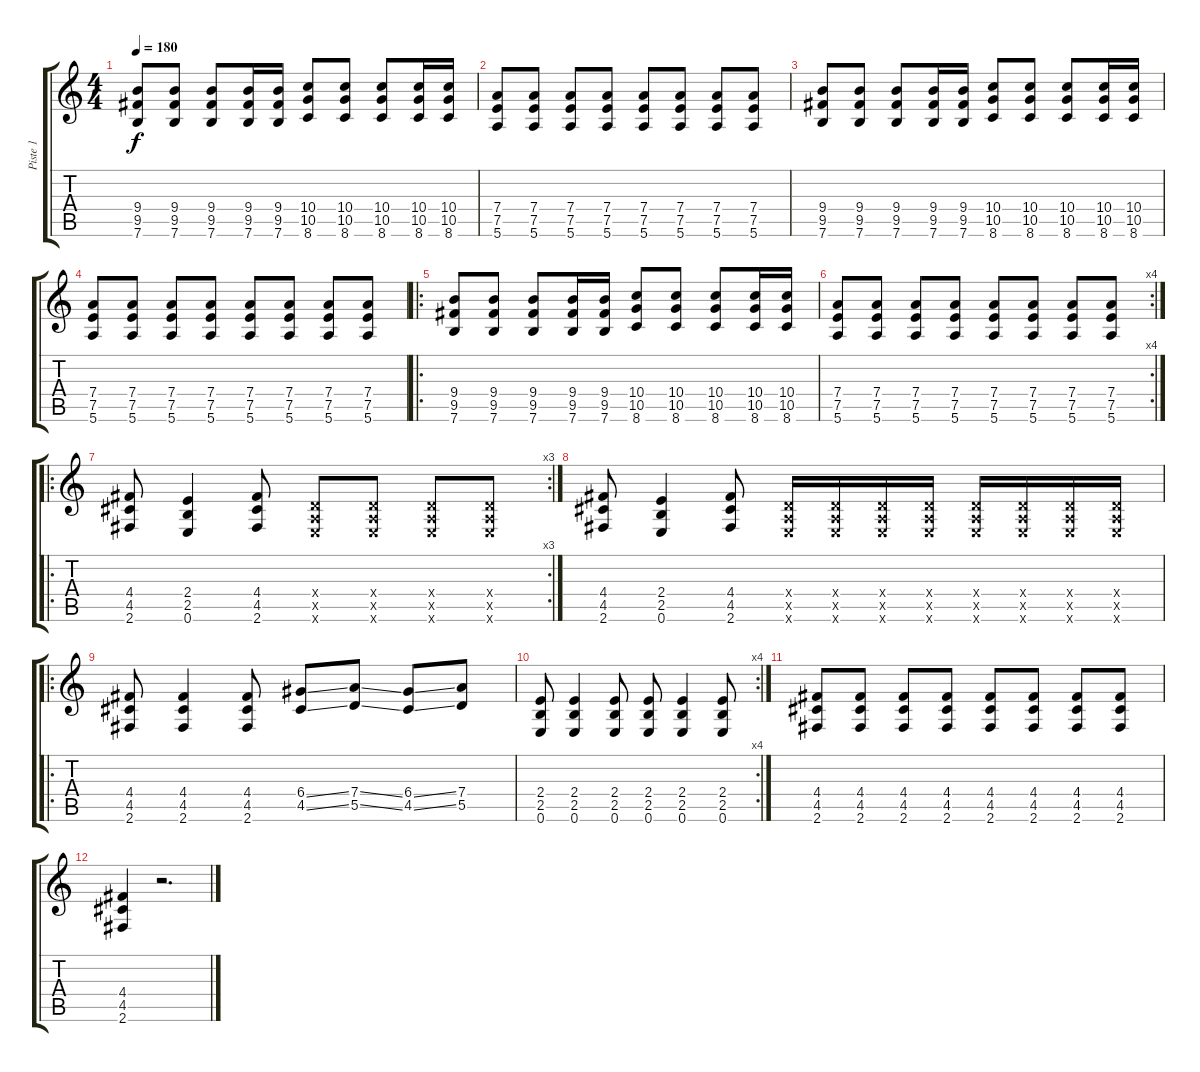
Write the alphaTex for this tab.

\track ("Piste 1" "Piste 1") {instrument distortionguitar}
\staff {score tabs}
\tuning (E4 B3 G3 D3 A2 E2) {hide}
\ts (4 4)
\tempo 180
\clef g2
\ks c
(9.4 9.5 7.6).8{dy f} (9.4 9.5 7.6).8 (9.4 9.5 7.6).8 (9.4 9.5 7.6).16 (9.4 9.5 7.6).16 (10.4 10.5 8.6).8 (10.4 10.5 8.6).8 (10.4 10.5 8.6).8 (10.4 10.5 8.6).16 (10.4 10.5 8.6).16 |
(7.4 7.5 5.6).8 (7.4 7.5 5.6).8 (7.4 7.5 5.6).8 (7.4 7.5 5.6).8 (7.4 7.5 5.6).8 (7.4 7.5 5.6).8 (7.4 7.5 5.6).8 (7.4 7.5 5.6).8 |
(9.4 9.5 7.6).8 (9.4 9.5 7.6).8 (9.4 9.5 7.6).8 (9.4 9.5 7.6).16 (9.4 9.5 7.6).16 (10.4 10.5 8.6).8 (10.4 10.5 8.6).8 (10.4 10.5 8.6).8 (10.4 10.5 8.6).16 (10.4 10.5 8.6).16 |
(7.4 7.5 5.6).8 (7.4 7.5 5.6).8 (7.4 7.5 5.6).8 (7.4 7.5 5.6).8 (7.4 7.5 5.6).8 (7.4 7.5 5.6).8 (7.4 7.5 5.6).8 (7.4 7.5 5.6).8 |
\ro
(9.4 9.5 7.6).8 (9.4 9.5 7.6).8 (9.4 9.5 7.6).8 (9.4 9.5 7.6).16 (9.4 9.5 7.6).16 (10.4 10.5 8.6).8 (10.4 10.5 8.6).8 (10.4 10.5 8.6).8 (10.4 10.5 8.6).16 (10.4 10.5 8.6).16 |
\rc 4
(7.4 7.5 5.6).8 (7.4 7.5 5.6).8 (7.4 7.5 5.6).8 (7.4 7.5 5.6).8 (7.4 7.5 5.6).8 (7.4 7.5 5.6).8 (7.4 7.5 5.6).8 (7.4 7.5 5.6).8 |
\ro
\rc 3
(4.4 4.5 2.6).8 (2.4 2.5 0.6).4 (4.4 4.5 2.6).8 (0.4{x} 0.5{x} 0.6{x}).8 (0.4{x} 0.5{x} 0.6{x}).8 (0.4{x} 0.5{x} 0.6{x}).8 (0.4{x} 0.5{x} 0.6{x}).8 |
(4.4 4.5 2.6).8 (2.4 2.5 0.6).4 (4.4 4.5 2.6).8 (0.4{x} 0.5{x} 0.6{x}).16 (0.4{x} 0.5{x} 0.6{x}).16 (0.4{x} 0.5{x} 0.6{x}).16 (0.4{x} 0.5{x} 0.6{x}).16 (0.4{x} 0.5{x} 0.6{x}).16 (0.4{x} 0.5{x} 0.6{x}).16 (0.4{x} 0.5{x} 0.6{x}).16 (0.4{x} 0.5{x} 0.6{x}).16 |
\ro
(4.4 4.5 2.6).8 (4.4 4.5 2.6).4 (4.4 4.5 2.6).8 (6.4{ss} 4.5{ss}).8 (7.4{ss} 5.5{ss}).8 (6.4{ss} 4.5{ss}).8 (7.4 5.5).8 |
\rc 4
(2.4 2.5 0.6).8 (2.4 2.5 0.6).4 (2.4 2.5 0.6).8 (2.4 2.5 0.6).8 (2.4 2.5 0.6).4 (2.4 2.5 0.6).8 |
(4.4 4.5 2.6).8{instrument electricguitarmuted} (4.4 4.5 2.6).8 (4.4 4.5 2.6).8 (4.4 4.5 2.6).8 (4.4 4.5 2.6).8 (4.4 4.5 2.6).8 (4.4 4.5 2.6).8 (4.4 4.5 2.6).8 |
(4.4 4.5 2.6).4{instrument distortionguitar} r.2{d}
